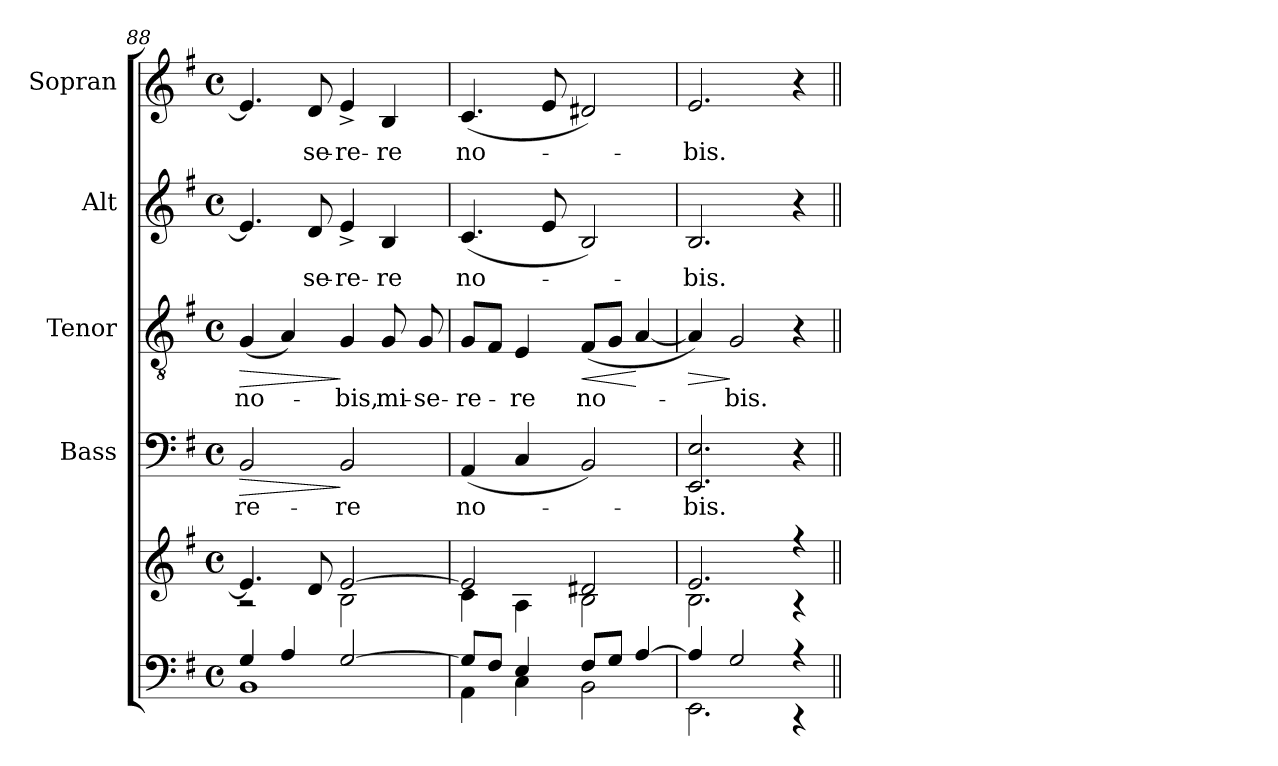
**kern	**kern	**kern	**text	**dynam	**kern	**text	**dynam	**kern	**text	**kern	**text
*part5	*part5	*part4	*part4	*part4	*part3	*part3	*part3	*part2	*part2	*part1	*part1
*staff6	*staff5	*staff4	*staff4	*staff4	*staff3	*staff3	*staff3	*staff2	*staff2	*staff1	*staff1
*	*	*I"Bass	*	*	*I"Tenor	*	*	*I"Alt	*	*I"Sopran	*
*	*	*I'B.	*	*	*I'T.	*	*	*I'A.	*	*I'S.	*
*clefF4	*clefG2	*clefF4	*	*	*clefGv2	*	*	*clefG2	*	*clefG2	*
*k[f#]	*k[f#]	*k[f#]	*	*	*k[f#]	*	*	*k[f#]	*	*k[f#]	*
*G:	*G:	*G:	*	*	*G:	*	*	*G:	*	*G:	*
*M4/4	*M4/4	*M4/4	*	*	*M4/4	*	*	*M4/4	*	*M4/4	*
*met(c)	*met(c)	*met(c)	*	*	*met(c)	*	*	*met(c)	*	*met(c)	*
=88	=88	=88	=88	=88	=88	=88	=88	=88	=88	=88	=88
*^	*^	*	*	*	*	*	*	*	*	*	*
!	!	!	!	!	!LO:LY:b	!LO:HP:b	!	!LO:LY:b	!LO:HP:b	!	!	!	!
4G/	1BB	4.e/]	2rB	2BB/	-re-	>	(<4G/	no-	>	4.e/]	.	4.e/]	.
4A/	.	.	.	.	.	.	4A/)	.	.	.	.	.	.
!	!	!	!	!	!	!	!	!	!	!	!LO:LY:b	!	!LO:LY:b
.	.	8d/	.	.	.	.	.	.	.	8d/	-se-	8d/	-se-
!	!	!	!	!	!LO:LY:b	!	!	!LO:LY:b	!	!	!LO:LY:b	!	!LO:LY:b
[>2G/	.	[>2e/	2B\	2BB/	-re	]	4G/	-bis,	]	4e^>/	-re-	4e^>/	-re-
!	!	!	!	!	!	!	!	!LO:LY:b	!	!	!LO:LY:b	!	!LO:LY:b
.	.	.	.	.	.	.	8G/	mi-	.	4B/	-re	4B/	-re
!	!	!	!	!	!	!	!	!LO:LY:b	!	!	!	!	!
.	.	.	.	.	.	.	8G/	-se-	.	.	.	.	.
=89	=89	=89	=89	=89	=89	=89	=89	=89	=89	=89	=89	=89	=89
!	!	!	!	!	!LO:LY:b	!	!	!LO:LY:b	!	!	!LO:LY:b	!	!LO:LY:b
8G/L]	4AA\	2e/]	4c\	(<4AA/	no-	.	8G/L	-re-	.	(<4.c/	no-	(<4.c/	no-
8F#/J	.	.	.	.	.	.	8F#/J	.	.	.	.	.	.
!	!	!	!	!	!	!	!	!LO:LY:b	!	!	!	!	!
4E/	4C\	.	4A\	4C/	.	.	4E/	-re	.	.	.	.	.
.	.	.	.	.	.	.	.	.	.	8e/	.	8e/	.
!	!	!	!	!	!	!	!	!LO:LY:b	!LO:HP:b	!	!	!	!
8F#/L	2BB\	2d#X/	2B\	2BB/)	.	.	(<8F#/L	no-	<	2B/)	.	2d#X/)	.
8G/J	.	.	.	.	.	.	8G/J	.	.	.	.	.	.
[>4A/	.	.	.	.	.	.	[4A/	.	[	.	.	.	.
=90	=90	=90	=90	=90	=90	=90	=90	=90	=90	=90	=90	=90	=90
!	!	!	!	!	!LO:LY:b	!	!	!	!LO:HP:b	!	!LO:LY:b	!	!LO:LY:b
4A/]	2.EE\	2.e/	2.B\	2.EE/ 2.E/	-bis.	.	4A/])	.	>	2.B/	-bis.	2.e/	-bis.
!	!	!	!	!	!	!	!	!LO:LY:b	!	!	!	!	!
2G/	.	.	.	.	.	.	2G/	-bis.	]	.	.	.	.
4r	4r	4r	4r	4r	.	.	4r	.	.	4r	.	4r	.
*v	*v	*	*	*	*	*	*	*	*	*	*	*	*
*	*v	*v	*	*	*	*	*	*	*	*	*	*
=||	=||	=||	=||	=||	=||	=||	=||	=||	=||	=||	=||
*-	*-	*-	*-	*-	*-	*-	*-	*-	*-	*-	*-
